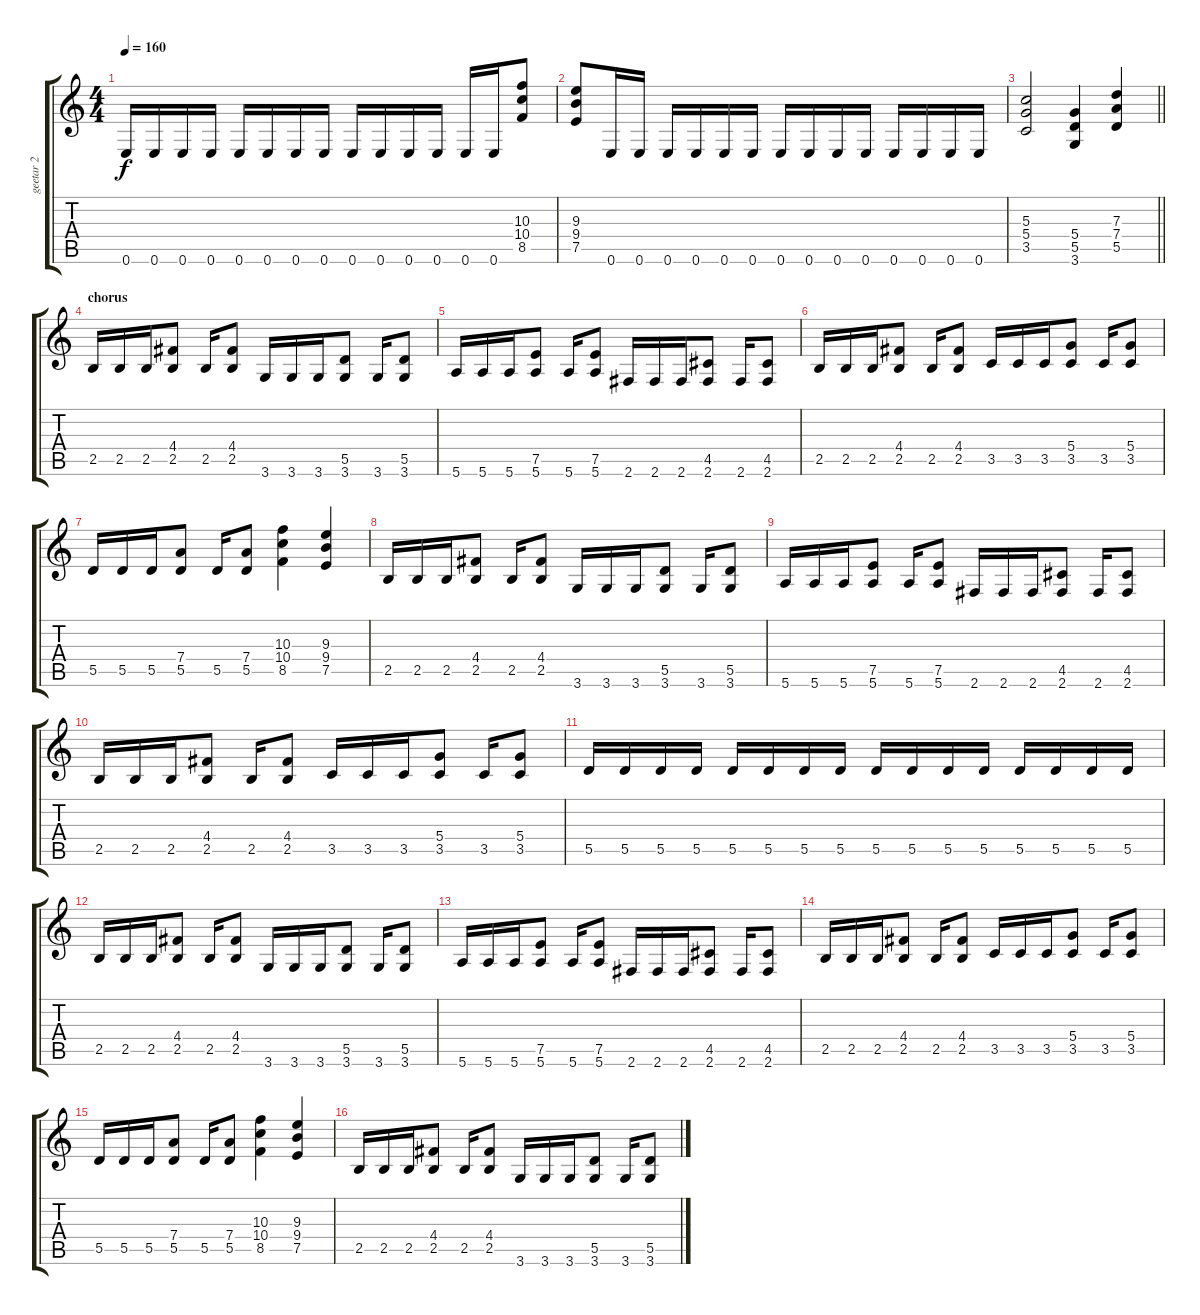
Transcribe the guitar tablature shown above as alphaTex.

\track ("geetar 2" "geetar 2") {instrument distortionguitar}
\staff {score tabs}
\tuning (E4 B3 G3 D3 A2 E2) {hide}
\ts (4 4)
\tempo 160
\clef g2
\ks c
0.6.16{dy f} 0.6.16 0.6.16 0.6.16 0.6.16 0.6.16 0.6.16 0.6.16 0.6.16 0.6.16 0.6.16 0.6.16 0.6.16 0.6.16 (10.3 10.4 8.5).8 |
(9.3 9.4 7.5).8 0.6.16 0.6.16 0.6.16 0.6.16 0.6.16 0.6.16 0.6.16 0.6.16 0.6.16 0.6.16 0.6.16 0.6.16 0.6.16 0.6.16 |
\barLineRight lightlight
(5.3 5.4 3.5).2 (5.4 5.5 3.6).4 (7.3 7.4 5.5).4 |
\section ("" "chorus")
2.5.16 2.5.16 2.5.16 (4.4 2.5).8 2.5.16 (4.4 2.5).8 3.6.16 3.6.16 3.6.16 (5.5 3.6).8 3.6.16 (5.5 3.6).8 |
5.6.16 5.6.16 5.6.16 (7.5 5.6).8 5.6.16 (7.5 5.6).8 2.6.16 2.6.16 2.6.16 (4.5 2.6).8 2.6.16 (4.5 2.6).8 |
2.5.16 2.5.16 2.5.16 (4.4 2.5).8 2.5.16 (4.4 2.5).8 3.5.16 3.5.16 3.5.16 (5.4 3.5).8 3.5.16 (5.4 3.5).8 |
5.5.16 5.5.16 5.5.16 (7.4 5.5).8 5.5.16 (7.4 5.5).8 (10.3 10.4 8.5).4 (9.3 9.4 7.5).4 |
2.5.16 2.5.16 2.5.16 (4.4 2.5).8 2.5.16 (4.4 2.5).8 3.6.16 3.6.16 3.6.16 (5.5 3.6).8 3.6.16 (5.5 3.6).8 |
5.6.16 5.6.16 5.6.16 (7.5 5.6).8 5.6.16 (7.5 5.6).8 2.6.16 2.6.16 2.6.16 (4.5 2.6).8 2.6.16 (4.5 2.6).8 |
2.5.16 2.5.16 2.5.16 (4.4 2.5).8 2.5.16 (4.4 2.5).8 3.5.16 3.5.16 3.5.16 (5.4 3.5).8 3.5.16 (5.4 3.5).8 |
5.5.16 5.5.16 5.5.16 5.5.16 5.5.16 5.5.16 5.5.16 5.5.16 5.5.16 5.5.16 5.5.16 5.5.16 5.5.16 5.5.16 5.5.16 5.5.16 |
2.5.16 2.5.16 2.5.16 (4.4 2.5).8 2.5.16 (4.4 2.5).8 3.6.16 3.6.16 3.6.16 (5.5 3.6).8 3.6.16 (5.5 3.6).8 |
5.6.16 5.6.16 5.6.16 (7.5 5.6).8 5.6.16 (7.5 5.6).8 2.6.16 2.6.16 2.6.16 (4.5 2.6).8 2.6.16 (4.5 2.6).8 |
2.5.16 2.5.16 2.5.16 (4.4 2.5).8 2.5.16 (4.4 2.5).8 3.5.16 3.5.16 3.5.16 (5.4 3.5).8 3.5.16 (5.4 3.5).8 |
5.5.16 5.5.16 5.5.16 (7.4 5.5).8 5.5.16 (7.4 5.5).8 (10.3 10.4 8.5).4 (9.3 9.4 7.5).4 |
2.5.16 2.5.16 2.5.16 (4.4 2.5).8 2.5.16 (4.4 2.5).8 3.6.16 3.6.16 3.6.16 (5.5 3.6).8 3.6.16 (5.5 3.6).8
